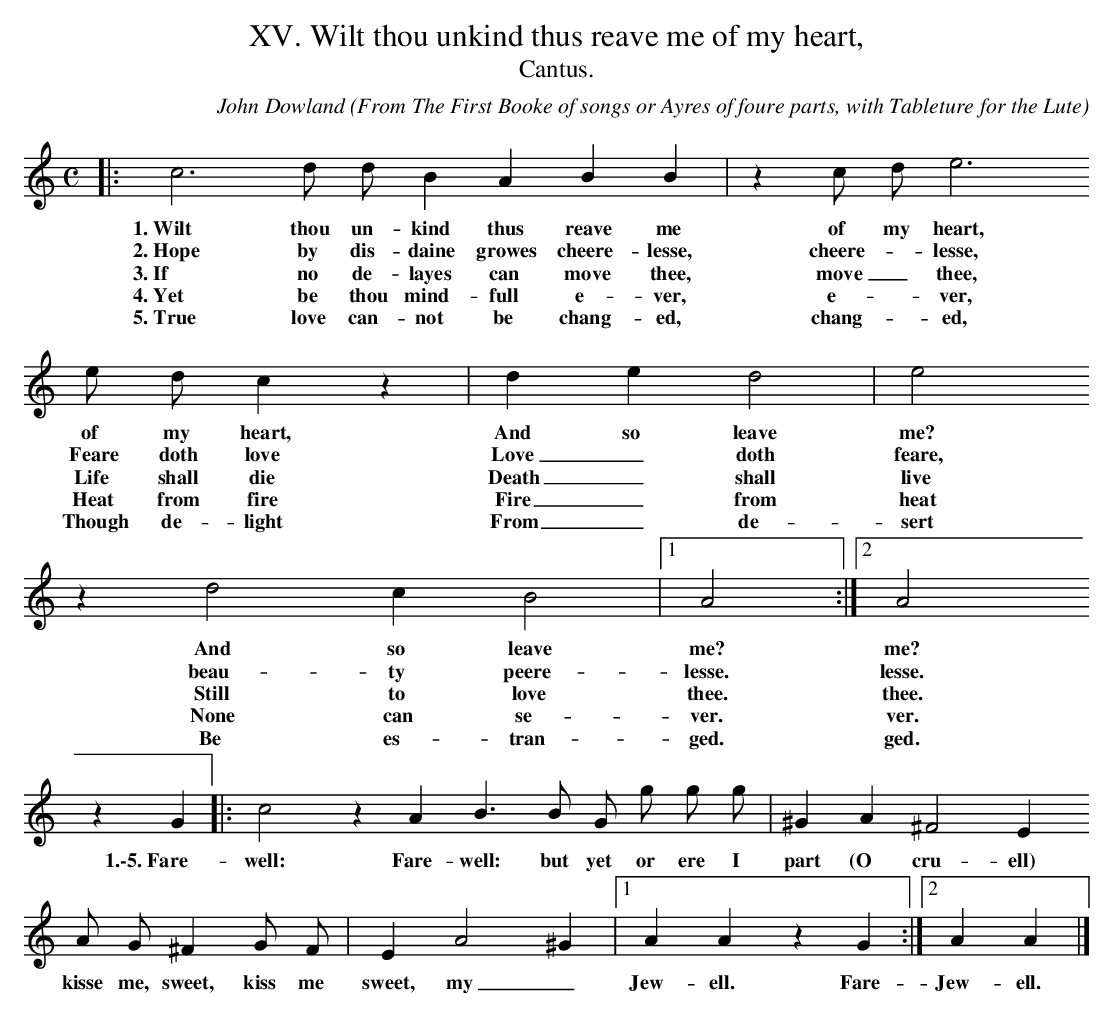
X:1
T:XV. Wilt thou unkind thus reave me of my heart,
T:Cantus.
C: John Dowland
O: From The First Booke of songs or Ayres of foure parts, with Tableture for the Lute
L:1/4
M:C
K:A min
|: c3 d/ d/ B A B B | z c/ d/ e3
w: 1.~Wilt thou un- kind thus reave me of my heart,
w: 2.~Hope by dis- daine growes cheere- lesse,  cheere- * lesse,
w: 3.~If no de- layes can move thee, move _ thee,
w: 4.~Yet be thou mind- full e- ver, e- * ver,
w: 5.~True love can- not be chang- ed, chang- * ed,
e/ d/ c z | d e d2 | e2
w: of my heart, And so leave me?
w:  Feare  doth love Love _ doth feare,
w:  Life  shall die Death _ shall live
w:  Heat  from fire Fire _ from heat
w:  Though  de- light From _ de- sert
z d2 c B2 |1 A2 :|2 A2
w: And so leave me? me?
w: beau- ty peere- lesse. lesse.
w: Still to love thee. thee.
w: None can se- ver. ver.
w: Be es- tran- ged. ged.
z  G |: c2 z A B > B G/ g/ g/ g/ | ^G A ^F2 E
w: 1.\-5.~Fare- well: Fare- well: but yet or ere I part (O cru- ell)
A/ G/ ^F G/ F/ | E A2 ^G |1 A A  z G :|2 A A |]
w: kisse me, sweet, kiss me sweet, my _ Jew- ell. Fare- Jew- ell.
